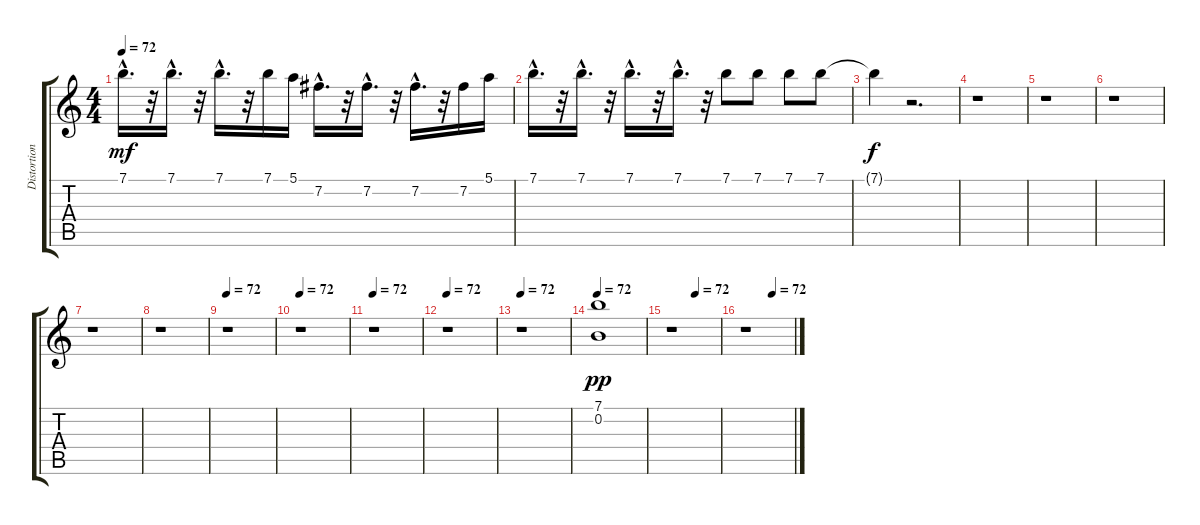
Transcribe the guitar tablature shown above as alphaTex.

\track ("Distortion" "Distortion") {instrument distortionguitar}
\staff {score tabs}
\tuning (E4 B3 G3 D3 A2 E2) {hide}
\ts (4 4)
\tempo 72
\clef g2
\ks c
7.1{hac}.16{d dy mf} r.32 7.1{hac}.16{d} r.32 7.1{hac}.16{d} r.32 7.1.16 5.1.16 7.2{hac}.16{d} r.32 7.2{hac}.16{d} r.32 7.2{hac}.16{d} r.32 7.2.16 5.1.16 |
7.1{hac}.16{d} r.32 7.1{hac}.16{d} r.32 7.1{hac}.16{d} r.32 7.1{hac}.16{d} r.32 7.1.8 7.1.8 7.1.8 7.1.8 |
7.1{t}.4{dy f} r.2{d} |
r.1 |
r.1 |
r.1 |
r.1 |
r.1 |
\tempo 72
r.1 |
\tempo 72
r.1 |
\tempo 72
r.1 |
\tempo 72
r.1 |
\tempo 72
r.1 |
\tempo 72
(7.1 0.2).1{dy pp} |
\tempo (72 0.5)
r.1 |
\tempo (72 0.5625)
r.1
